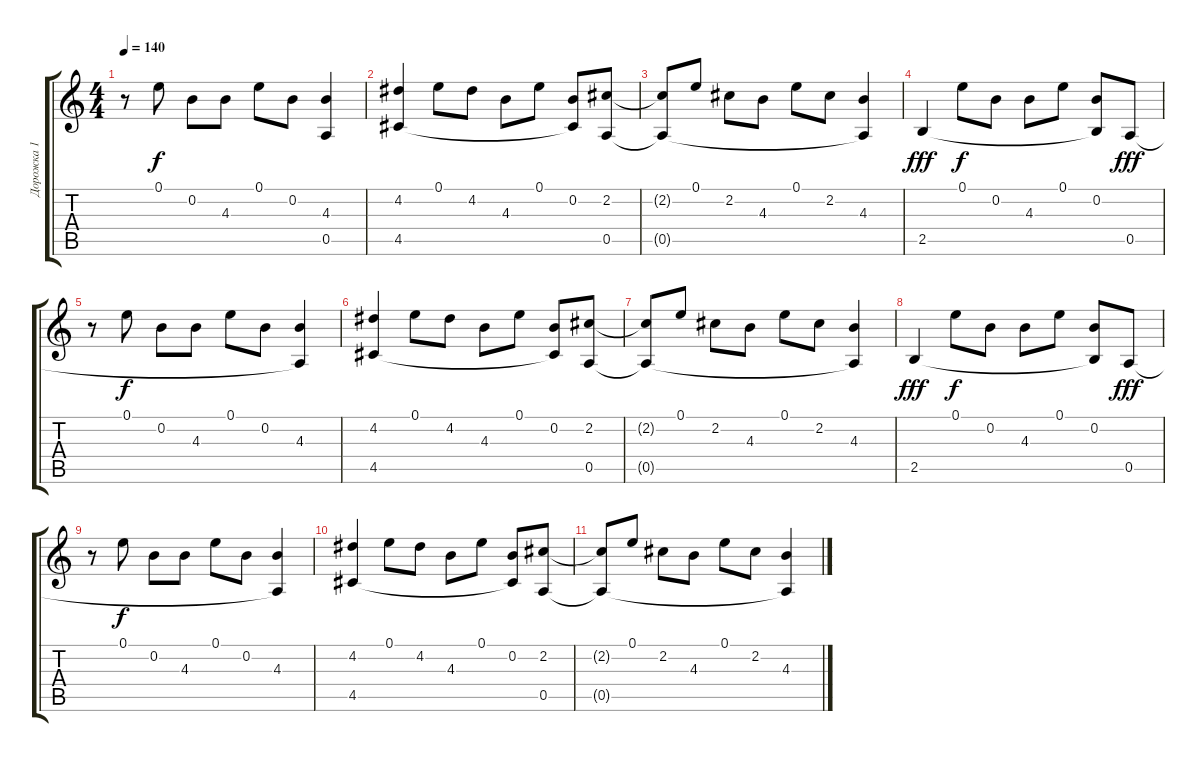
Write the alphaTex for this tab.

\track ("Дорожка 1" "Дорожка 1") {instrument acousticguitarnylon}
\staff {score tabs}
\tuning (E4 B3 G3 D3 A2 E2) {hide}
\ts (4 4)
\tempo 140
\clef g2
\ks c
r.8{dy fff} 0.1.8{dy f} 0.2.8 4.3.8 0.1.8 0.2.8 (4.3 0.5{t}).4 |
(4.2 4.5).4 0.1.8 4.2.8 4.3.8 0.1.8 (0.2 4.5{t}).8 (2.2 0.5).8 |
(2.2{t} 0.5{t}).8 0.1.8 2.2.8 4.3.8 0.1.8 2.2.8 (4.3 0.5{t}).4 |
2.5.4{dy fff} 0.1.8{dy f} 0.2.8 4.3.8 0.1.8 (0.2 2.5{t}).8 0.5.8{dy fff} |
r.8 0.1.8{dy f} 0.2.8 4.3.8 0.1.8 0.2.8 (4.3 0.5{t}).4 |
(4.2 4.5).4 0.1.8 4.2.8 4.3.8 0.1.8 (0.2 4.5{t}).8 (2.2 0.5).8 |
(2.2{t} 0.5{t}).8 0.1.8 2.2.8 4.3.8 0.1.8 2.2.8 (4.3 0.5{t}).4 |
2.5.4{dy fff} 0.1.8{dy f} 0.2.8 4.3.8 0.1.8 (0.2 2.5{t}).8 0.5.8{dy fff} |
r.8 0.1.8{dy f} 0.2.8 4.3.8 0.1.8 0.2.8 (4.3 0.5{t}).4 |
(4.2 4.5).4 0.1.8 4.2.8 4.3.8 0.1.8 (0.2 4.5{t}).8 (2.2 0.5).8 |
(2.2{t} 0.5{t}).8 0.1.8 2.2.8 4.3.8 0.1.8 2.2.8 (4.3 0.5{t}).4
